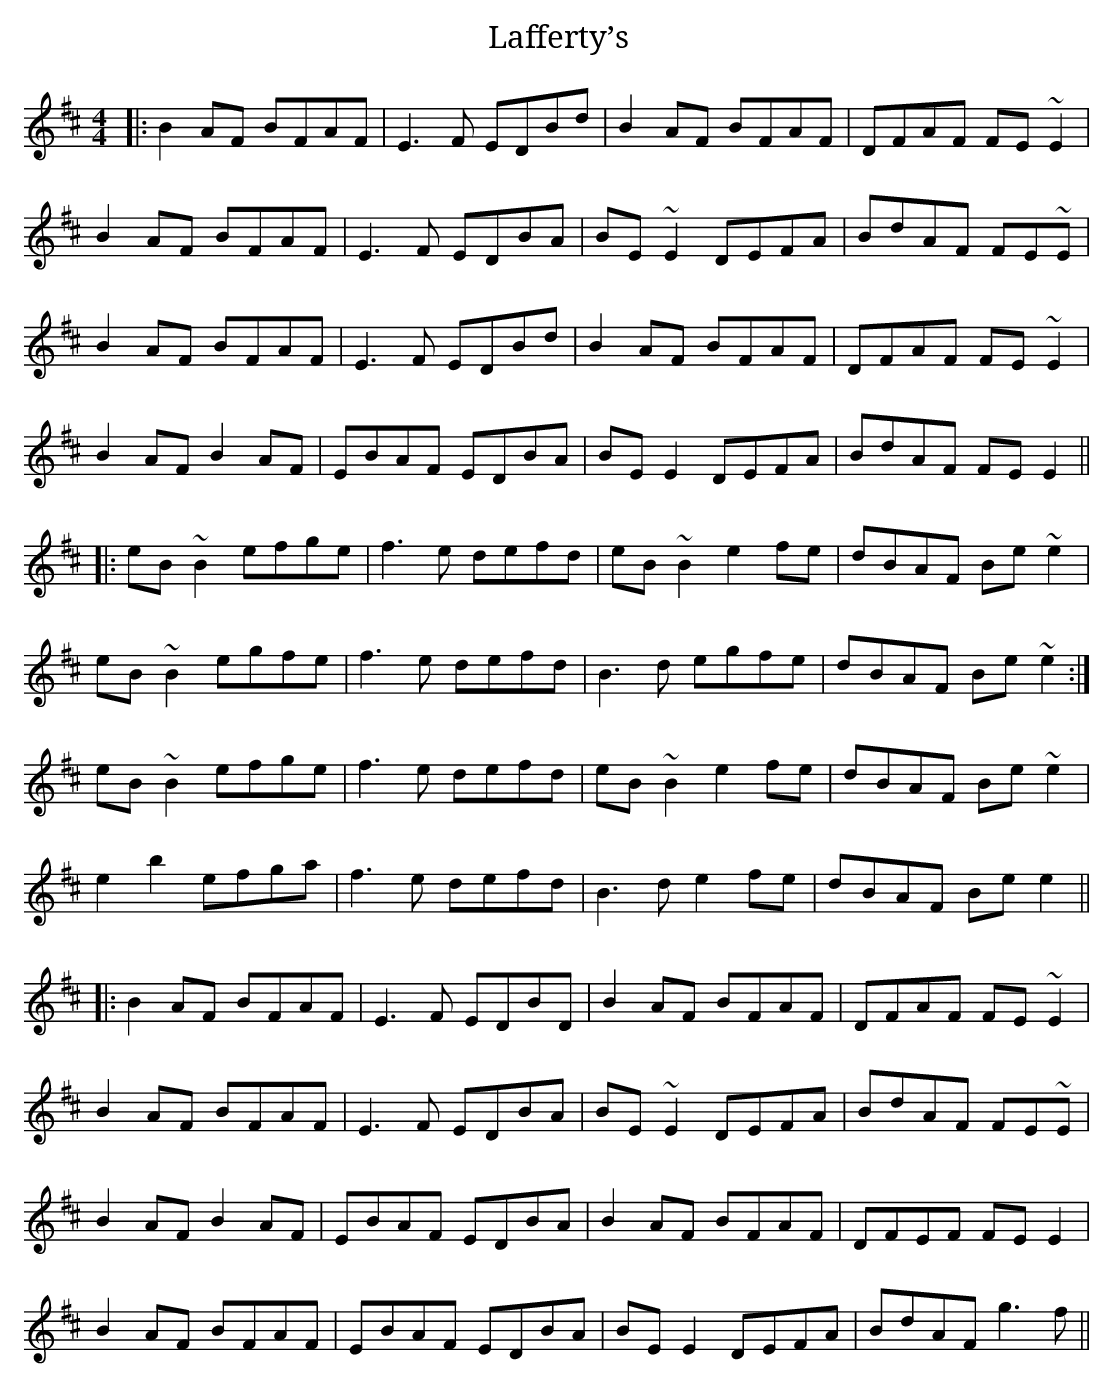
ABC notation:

X:1
T: Lafferty’s
M: 4/4
L: 1/8
K: Edor
|: B2AF BFAF | E3F EDBd | B2AF BFAF | DFAF FE~E2 |
B2AF BFAF | E3F EDBA | BE~E2 DEFA | BdAF FE~E |
B2AF BFAF | E3F EDBd | B2AF BFAF | DFAF FE~E2 |
B2 AF B2 AF | EBAF EDBA |BE E2 DEFA | BdAF FE E2||
|: eB~B2 efge | f3e defd | eB~B2 e2 fe | dBAF Be~e2 |
eB~B2 egfe | f3e defd | B3d egfe | dBAF Be~e2 :|
eB~B2 efge | f3e defd | eB~B2 e2 fe | dBAF Be~e2 |
e2 b2 efga |f3e defd | B3d e2 fe | dBAF Be e2 ||
|: B2AF BFAF | E3F EDBD | B2AF BFAF | DFAF FE~E2 |
B2AF BFAF | E3F EDBA | BE~E2 DEFA | BdAF FE~E |
B2 AF B2 AF | EBAF EDBA | B2 AF BFAF | DFEF FE E2|
B2 AF BFAF |EBAF EDBA |BE E2 DEFA | BdAF g3f ||

|:eB B2 efga | f3e defd | eB B2 e2 fe | dBAF Be e2 |
e2 b2 efga | f3e defd | B3d egfe | dBAF Be e2 |
eB B2 efga | f3e defd | eB B2 e2 fe | dBAF Be e2 |
eB B2 efga | f3e defd | B3d e2 fe |dBAF Be f2 ||
|:B2 AF BFAF |E3F EDBd |B2 AF BFAF |DFAF FE E2 |
B2 B2 B2 AF | EDBA EDFA |BE E2 DEFA | BdAF FE E2 |
B2 AF BFAF | e3f edBd | B2 AF BFAF | DFAF FE E2 |
B3d BdAF | EDBA EDFA | B2 AF DEFA |BdAF GEEf ||
g4 g3f | f4 f3e | eB B2 e2 fe | dBAF Be e2 |
e2 b2 efga | f3e defd | B2 Ad egfe |dBAF Be e2|
eB B2 gB B2 | fB B2 eB B2 | eB B2 e2 fe | dBAF b3a/f/ |
eB B2 efga |z3e defd | B3d e2 fe | dBAF e2 e2||
